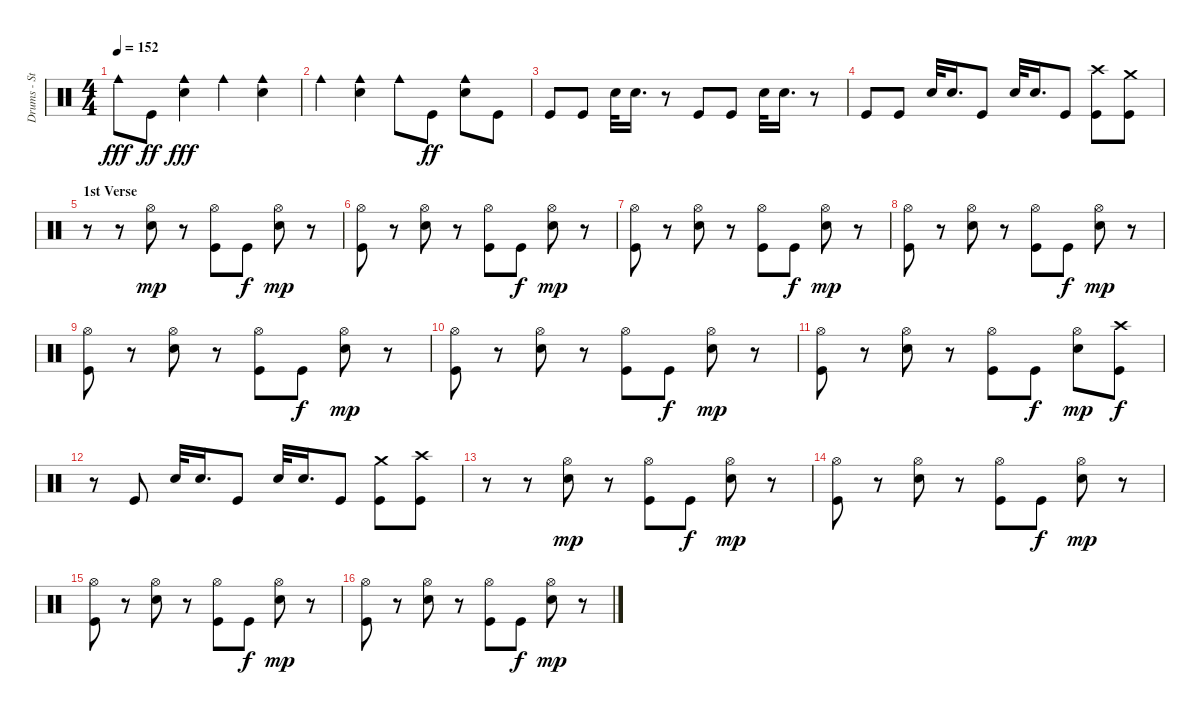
\track ("Drums - Steven Adler" "Drums - St") {instrument percussion}
\staff {score}
\articulation defaults
\ts (4 4)
\tempo 152
\clef neutral
\ks c "Cowbell medium (hit)".8{dy fff} "Kick (hit)".8{dy ff}
("Cowbell medium (hit)" "Snare (hit) 2").4{dy fff} "Cowbell medium (hit)".4 ("Cowbell medium (hit)" "Snare (hit) 2").4 |
"Cowbell medium (hit)".4 ("Cowbell medium (hit)" "Snare (hit) 2").4 "Cowbell medium (hit)".8 "Kick (hit)".8{dy ff} ("Cowbell medium (hit)" "Snare (hit) 2").8 "Kick (hit)".8 |
"Kick (hit)".8 "Kick (hit)".8 "Snare (hit) 2".32 "Snare (hit) 2".16{d} r.8 "Kick (hit)".8 "Kick (hit)".8 "Snare (hit) 2".32 "Snare (hit) 2".16{d} r.8 |
"Kick (hit)".8 "Kick (hit)".8 "Snare (hit) 2".32 "Snare (hit) 2".16{d} "Kick (hit)".8 "Snare (hit) 2".32 "Snare (hit) 2".16{d} "Kick (hit)".8 ("Crash high (hit)" "Kick (hit)").8 ("Crash medium (hit)" "Kick (hit)").8 |
\section ("" "1st Verse")
r.8 r.8 ("Hi-Hat (open)" "Snare (hit) 2").8{dy mp} r.8 ("Hi-Hat (open)" "Kick (hit)").8 "Kick (hit)".8{dy f} ("Hi-Hat (open)" "Snare (hit) 2").8{dy mp} r.8 |
("Hi-Hat (open)" "Kick (hit)").8 r.8 ("Hi-Hat (open)" "Snare (hit) 2").8 r.8 ("Hi-Hat (open)" "Kick (hit)").8 "Kick (hit)".8{dy f} ("Hi-Hat (open)" "Snare (hit) 2").8{dy mp} r.8 |
("Hi-Hat (open)" "Kick (hit)").8 r.8 ("Hi-Hat (open)" "Snare (hit) 2").8 r.8 ("Hi-Hat (open)" "Kick (hit)").8 "Kick (hit)".8{dy f} ("Hi-Hat (open)" "Snare (hit) 2").8{dy mp} r.8 |
("Hi-Hat (open)" "Kick (hit)").8 r.8 ("Hi-Hat (open)" "Snare (hit) 2").8 r.8 ("Hi-Hat (open)" "Kick (hit)").8 "Kick (hit)".8{dy f} ("Hi-Hat (open)" "Snare (hit) 2").8{dy mp} r.8 |
("Hi-Hat (open)" "Kick (hit)").8 r.8 ("Hi-Hat (open)" "Snare (hit) 2").8 r.8 ("Hi-Hat (open)" "Kick (hit)").8 "Kick (hit)".8{dy f} ("Hi-Hat (open)" "Snare (hit) 2").8{dy mp} r.8 |
("Hi-Hat (open)" "Kick (hit)").8 r.8 ("Hi-Hat (open)" "Snare (hit) 2").8 r.8 ("Hi-Hat (open)" "Kick (hit)").8 "Kick (hit)".8{dy f} ("Hi-Hat (open)" "Snare (hit) 2").8{dy mp} r.8 |
("Hi-Hat (open)" "Kick (hit)").8 r.8 ("Hi-Hat (open)" "Snare (hit) 2").8 r.8 ("Hi-Hat (open)" "Kick (hit)").8 "Kick (hit)".8{dy f} ("Hi-Hat (open)" "Snare (hit) 2").8{dy mp} ("Crash high (hit)" "Kick (hit)").8{dy f} |
r.8 "Kick (hit)".8 "Snare (hit) 2".32 "Snare (hit) 2".16{d} "Kick (hit)".8 "Snare (hit) 2".32 "Snare (hit) 2".16{d} "Kick (hit)".8 ("Crash medium (hit)" "Kick (hit)").8 ("Crash high (hit)" "Kick (hit)").8 |
r.8 r.8 ("Hi-Hat (open)" "Snare (hit) 2").8{dy mp} r.8 ("Hi-Hat (open)" "Kick (hit)").8 "Kick (hit)".8{dy f} ("Hi-Hat (open)" "Snare (hit) 2").8{dy mp} r.8 |
("Hi-Hat (open)" "Kick (hit)").8 r.8 ("Hi-Hat (open)" "Snare (hit) 2").8 r.8 ("Hi-Hat (open)" "Kick (hit)").8 "Kick (hit)".8{dy f} ("Hi-Hat (open)" "Snare (hit) 2").8{dy mp} r.8 |
("Hi-Hat (open)" "Kick (hit)").8 r.8 ("Hi-Hat (open)" "Snare (hit) 2").8 r.8 ("Hi-Hat (open)" "Kick (hit)").8 "Kick (hit)".8{dy f} ("Hi-Hat (open)" "Snare (hit) 2").8{dy mp} r.8 |
("Hi-Hat (open)" "Kick (hit)").8 r.8 ("Hi-Hat (open)" "Snare (hit) 2").8 r.8 ("Hi-Hat (open)" "Kick (hit)").8 "Kick (hit)".8{dy f} ("Hi-Hat (open)" "Snare (hit) 2").8{dy mp} r.8
